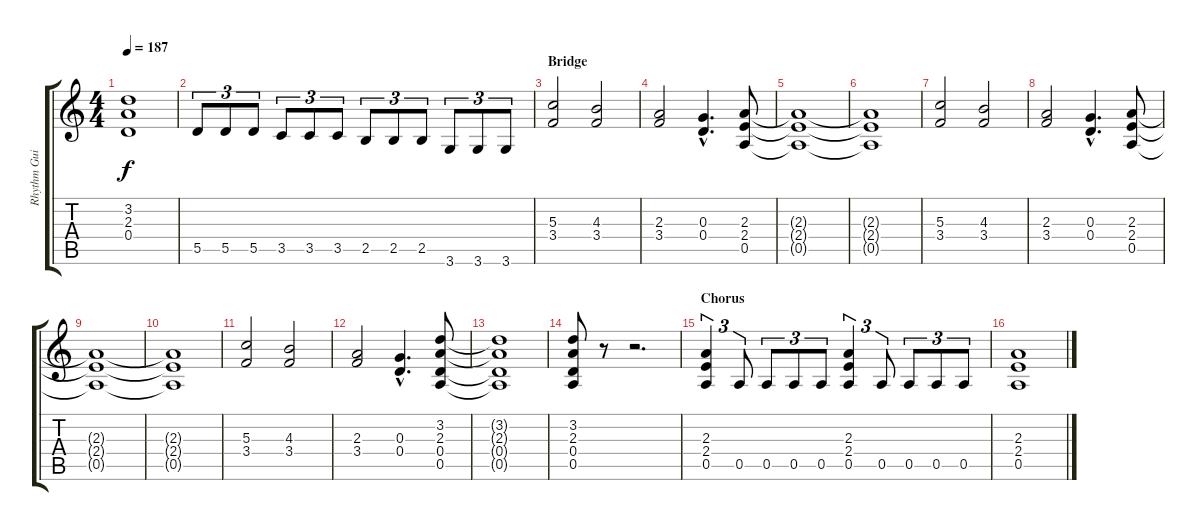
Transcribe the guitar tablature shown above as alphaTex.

\track ("Rhythm Guitar" "Rhythm Gui") {instrument distortionguitar}
\staff {score tabs}
\tuning (E4 B3 G3 D3 A2 E2) {hide}
\ts (4 4)
\tempo 187
\clef g2
\ks c
(3.2 2.3 0.4).1{dy f} |
5.5.8{tu (3 2)} 5.5.8{tu (3 2)} 5.5.8{tu (3 2)} 3.5.8{tu (3 2)} 3.5.8{tu (3 2)} 3.5.8{tu (3 2)} 2.5.8{tu (3 2)} 2.5.8{tu (3 2)} 2.5.8{tu (3 2)} 3.6.8{tu (3 2)} 3.6.8{tu (3 2)} 3.6.8{tu (3 2)} |
\section ("" "Bridge")
(5.3 3.4).2 (4.3 3.4).2 |
(2.3 3.4).2 (0.3{hac} 0.4{hac}).4{d} (2.3 2.4 0.5).8 |
(2.3{t} 2.4{t} 0.5{t}).1 |
(2.3{t} 2.4{t} 0.5{t}).1 |
(5.3 3.4).2 (4.3 3.4).2 |
(2.3 3.4).2 (0.3{hac} 0.4{hac}).4{d} (2.3 2.4 0.5).8 |
(2.3{t} 2.4{t} 0.5{t}).1 |
(2.3{t} 2.4{t} 0.5{t}).1 |
(5.3 3.4).2 (4.3 3.4).2 |
(2.3 3.4).2 (0.3{hac} 0.4{hac}).4{d} (3.2 2.3 0.4 0.5).8 |
(3.2{t} 2.3{t} 0.4{t} 0.5{t}).1 |
(3.2 2.3 0.4 0.5).8 r.8 r.2{d} |
\section ("" "Chorus")
(2.3 2.4 0.5).4{tu (3 2)} 0.5.8{tu (3 2)} 0.5.8{tu (3 2)} 0.5.8{tu (3 2)} 0.5.8{tu (3 2)} (2.3 2.4 0.5).4{tu (3 2)} 0.5.8{tu (3 2)} 0.5.8{tu (3 2)} 0.5.8{tu (3 2)} 0.5.8{tu (3 2)} |
(2.3 2.4 0.5).1
